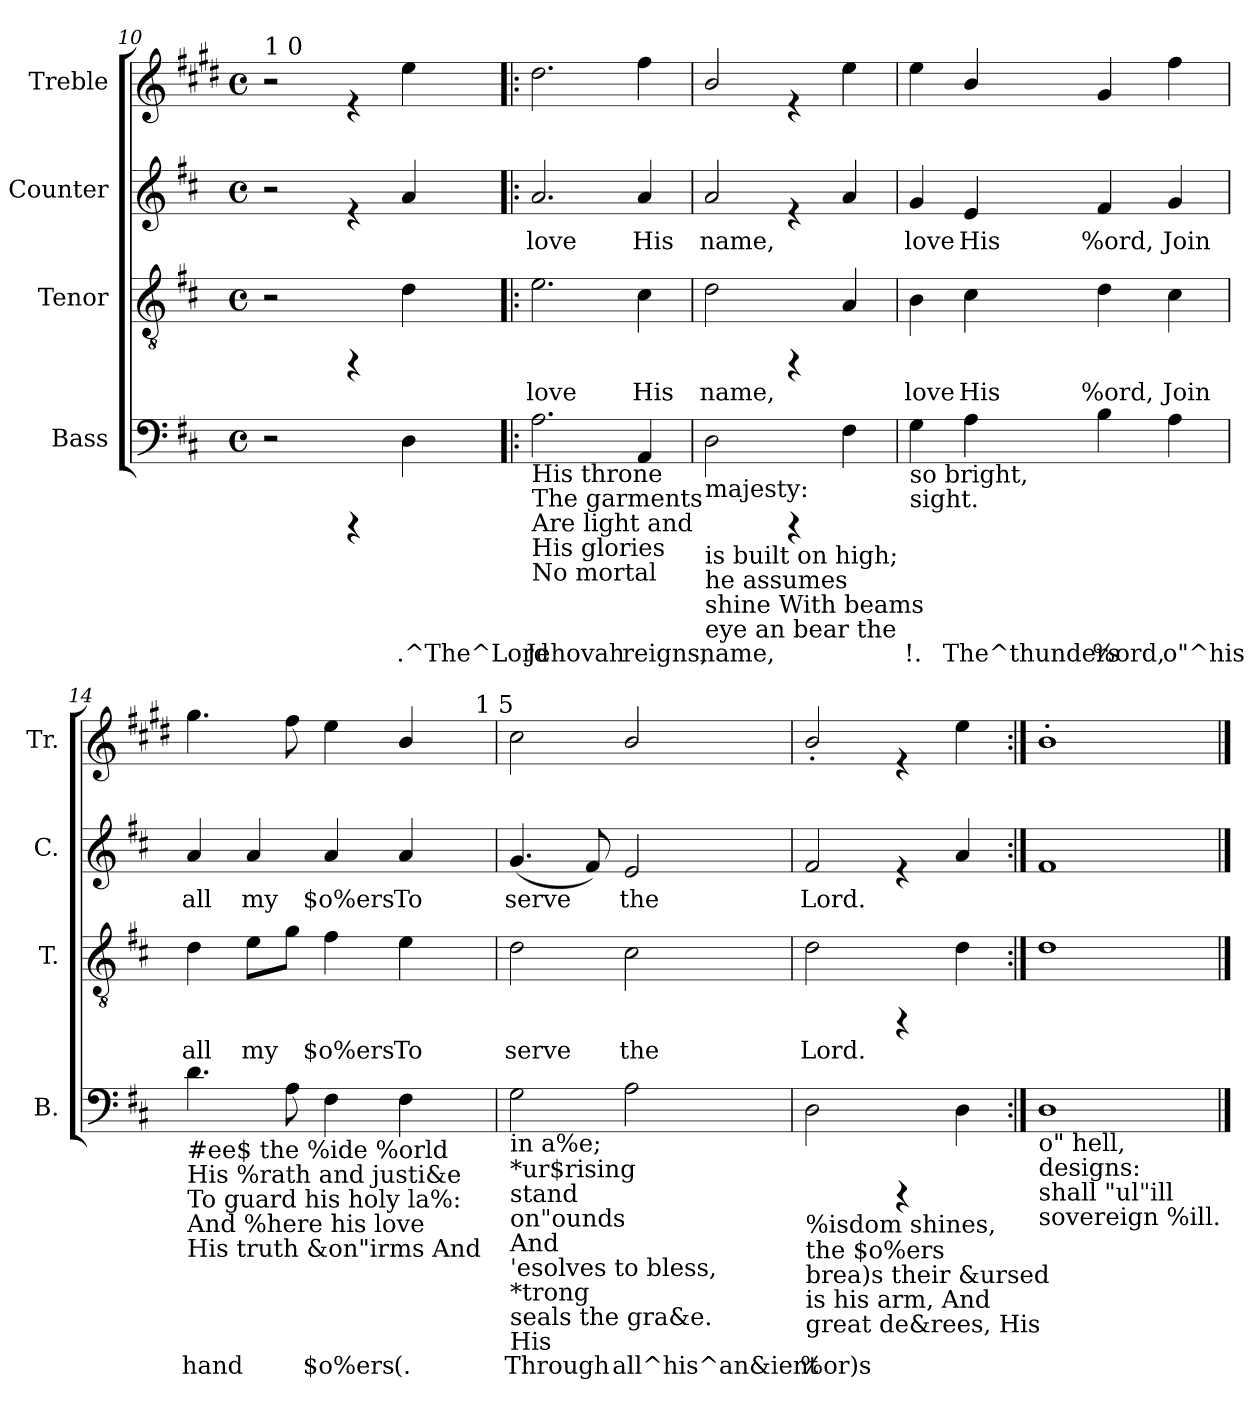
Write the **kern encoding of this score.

**kern	**text	**kern	**text	**kern	**text	**kern
*part4	*part4	*part3	*part3	*part2	*part2	*part1
*staff4	*staff4	*staff3	*staff3	*staff2	*staff2	*staff1
*I"Bass	*	*I"Tenor	*	*I"Counter	*	*I"Treble
*I'B.	*	*I'T.	*	*I'C.	*	*I'Tr.
!!LO:LB:g=z
*clefF4	*	*clefGv2	*	*clefG2	*	*clefG2
*	*	*	*	*	*	*ITrd1c2
*k[f#c#]	*	*k[f#c#]	*	*k[f#c#]	*	*k[f#c#]
*D:	*	*D:	*	*D:	*	*D:
*M4/4	*	*M4/4	*	*M4/4	*	*M4/4
*met(c)	*	*met(c)	*	*met(c)	*	*met(c)
=10	=10	=10	=10	=10	=10	=10
!	!	!	!	!	!	!LO:TX:a:t=1 0
2r	.	2r	.	2r	.	2r
4rAAAA	.	4rDD	.	4rd	.	4rd
!	!LO:LY:a:rj	!	!LO:LY:b:rj	!	!LO:LY:b:rj	!
4D\	.^The^Lord	4d\	.	4a/	.	4dd\
=11!|:	=11!|:	=11!|:	=11!|:	=11!|:	=11!|:	=11!|:
!LO:TX:b:t=His throne	!	!	!	!	!	!
!LO:TX:b:t=The garments	!	!	!	!	!	!
!LO:TX:b:t=Are light and	!	!	!	!	!	!
!LO:TX:b:t=His glories	!	!	!	!	!	!
!LO:TX:b:t=No mortal	!	!	!	!	!	!
!	!LO:LY:a:rj	!	!LO:LY:b:rj	!	!LO:LY:b:rj	!
2.A\	Jehovah	2.e\	love	2.a/	love	2.cc#\
!	!LO:LY:a:rj	!	!LO:LY:b:rj	!	!LO:LY:b:rj	!
4AA/	reigns,	4c#\	His	4a/	His	4ee\
=12	=12	=12	=12	=12	=12	=12
!LO:TX:b:t=is built on high;	!	!	!	!	!	!
!LO:TX:b:t=he assumes	!	!	!	!	!	!
!LO:TX:b:t=majesty&colon;	!	!	!	!	!	!
!LO:TX:b:t=shine With beams	!	!	!	!	!	!
!LO:TX:b:t=eye an bear the	!	!	!	!	!	!
!	!LO:LY:a:rj	!	!LO:LY:b:rj	!	!LO:LY:b:rj	!
2D\	name,-	2d\	name,-	2a/	name,-	2a/
4rAAAA	.	4rDD	.	4rd	.	4rd
!	!LO:LY:a:rj	!	!LO:LY:b:rj	!	!LO:LY:b:rj	!
4F#\	--	4A/	--	4a/	--	4dd\
=13	=13	=13	=13	=13	=13	=13
!LO:TX:b:t=so bright,	!	!	!	!	!	!
!LO:TX:b:t=sight.	!	!	!	!	!	!
!	!LO:LY:a:rj	!	!LO:LY:b:rj	!	!LO:LY:b:rj	!
4G\	-!.	4B\	-love	4g/	-love	4dd\
!	!LO:LY:a:rj	!	!LO:LY:b:rj	!	!LO:LY:b:rj	!
4A\	The^thunders	4c#\	His	4e/	His	4a/
!	!LO:LY:a:rj	!	!LO:LY:b:rj	!	!LO:LY:b:rj	!
4B\	%ord,	4d\	%ord,	4f#/	%ord,	4f#/
!	!LO:LY:a:rj	!	!LO:LY:b:rj	!	!LO:LY:b:rj	!
4A\	o"^his	4c#\	Join	4g/	Join	4ee\
=14	=14	=14	=14	=14	=14	=14
!LO:TX:b:t=#ee$ the %ide %orld	!	!	!	!	!	!
!LO:TX:b:t=His %rath and justi&e	!	!	!	!	!	!
!LO:TX:b:t=To guard his holy la%&colon;	!	!	!	!	!	!
!LO:TX:b:t=And %here his love	!	!	!	!	!	!
!LO:TX:b:t=His truth &on"irms And	!	!	!	!	!	!
!	!LO:LY:a:rj	!	!LO:LY:b:rj	!	!LO:LY:b:rj	!
*	*	*	*	*	*	*^
4.d\	hand	4d\	all	4a/	all	4.ff#\	2ryy
!	!	!	!LO:LY:b:rj	!	!LO:LY:b:rj	!	!
.	.	8e\L	my	4a/	my	.	.
!	!LO:LY:a:rj	!	!LO:LY:b:rj	!	!	!	!
8A\	.	8g\J	.	.	.	8ee\	.
!	!LO:LY:a:rj	!	!LO:LY:b:rj	!	!LO:LY:b:rj	!	!
4F#\	$o%ers	4f#\	$o%ers	4a/	$o%ers	4dd\	4ryy
!	!LO:LY:a:rj	!	!LO:LY:b:rj	!	!LO:LY:b:rj	!	!
4F#\	(.	4e\	To	4a/	To	4a/	8ryy
.	.	.	.	.	.	.	16ryy
.	.	.	.	.	.	.	64ryy
!	!	!	!	!	!	!	!LO:TX:a:t=1 5
.	.	.	.	.	.	.	32.ryy
=15	=15	=15	=15	=15	=15	=15	=15
!LO:TX:b:t=in a%e;	!	!	!	!	!	!	!
!LO:TX:b:t=*ur$rising	!	!	!	!	!	!	!
!LO:TX:b:t=stand	!	!	!	!	!	!	!
!LO:TX:b:t=on"ounds	!	!	!	!	!	!	!
!LO:TX:b:t=And	!	!	!	!	!	!	!
!LO:TX:b:t='esolves to bless,	!	!	!	!	!	!	!
!LO:TX:b:t=*trong	!	!	!	!	!	!	!
!LO:TX:b:t=seals the gra&e.	!	!	!	!	!	!	!
!LO:TX:b:t=His	!	!	!	!	!	!	!
!	!LO:LY:a:rj	!	!LO:LY:b:rj	!	!LO:LY:b:rj	!	!
*	*	*	*	*	*	*v	*v
2G\	Through	2d\	serve	(<4.g/	serve	2b\
!	!	!	!	!	!LO:LY:b:rj	!
.	.	.	.	8f#/)	.	.
!	!LO:LY:a:rj	!	!LO:LY:b:rj	!	!LO:LY:b:rj	!
2A\	all^his^an&ient	2c#\	the	2e/	the	2a/
=16	=16	=16	=16	=16	=16	=16
!LO:TX:b:t=%isdom shines,	!	!	!	!	!	!
!LO:TX:b:t=the $o%ers	!	!	!	!	!	!
!LO:TX:b:t=brea)s their &ursed	!	!	!	!	!	!
!LO:TX:b:t=is his arm, And	!	!	!	!	!	!
!LO:TX:b:t=great de&rees, His	!	!	!	!	!	!
!	!LO:LY:a:rj	!	!LO:LY:b:rj	!	!LO:LY:b:rj	!
2D\	%or)s	2d\	Lord.-	2f#/	Lord.-	2a'>/
4rAAAA	.	4rDD	.	4rd	.	4rd
!	!LO:LY:a:rj	!	!LO:LY:b:rj	!	!LO:LY:b:rj	!
4D\	.	4d\	--	4a/	--	4dd\
=17:|!	=17:|!	=17:|!	=17:|!	=17:|!	=17:|!	=17:|!
!LO:TX:b:t=o" hell,	!	!	!	!	!	!
!LO:TX:b:t=designs&colon;	!	!	!	!	!	!
!LO:TX:b:t=shall "ul"ill	!	!	!	!	!	!
!LO:TX:b:t=sovereign %ill.	!	!	!	!	!	!
!	!LO:LY:a:rj	!	!LO:LY:b:rj	!	!LO:LY:b:rj	!
1D	.	1d	--	1f#	--	1a'>
==	==	==	==	==	==	==
*-	*-	*-	*-	*-	*-	*-
